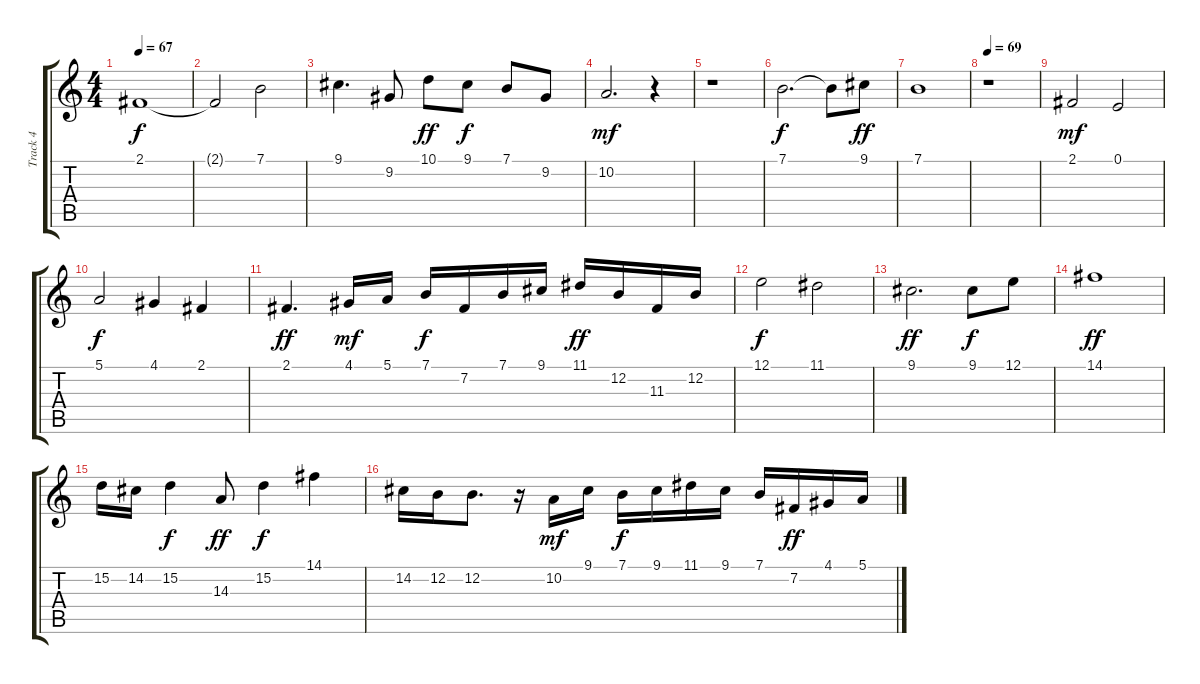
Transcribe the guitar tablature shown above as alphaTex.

\track ("Track 4" "Track 4") {instrument stringensemble1}
\staff {score tabs}
\tuning (E4 B3 G3 D3 A2 E2) {hide}
\ts (4 4)
\tempo 67
\clef g2
\ks c
2.1.1{dy f} |
2.1{t}.2 7.1.2 |
9.1.4{d} 9.2.8 10.1.8{dy ff} 9.1.8{dy f} 7.1.8 9.2.8 |
10.2.2{d dy mf} r.4 |
r.1 |
7.1.2{d dy f} 7.1{t}.8 9.1.8{dy ff} |
7.1.1 |
\tempo 69
r.1 |
2.1.2{dy mf} 0.1.2 |
5.1.2{dy f} 4.1.4 2.1.4 |
2.1.4{d dy ff} 4.1.16{dy mf} 5.1.16 7.1.16{dy f} 7.2.16 7.1.16 9.1.16 11.1.16{dy ff} 12.2.16 11.3.16 12.2.16 |
12.1.2{dy f} 11.1.2 |
9.1.2{d dy ff} 9.1.8{dy f} 12.1.8 |
14.1.1{dy ff} |
15.2.16 14.2.16 15.2.4{dy f} 14.3.8{dy ff} 15.2.4{dy f} 14.1.4 |
14.2.16 12.2.16 12.2.8{d} r.16 10.2.16{dy mf} 9.1.16 7.1.16{dy f} 9.1.16 11.1.16 9.1.16 7.1.16 7.2.16{dy ff} 4.1.16 5.1.16
